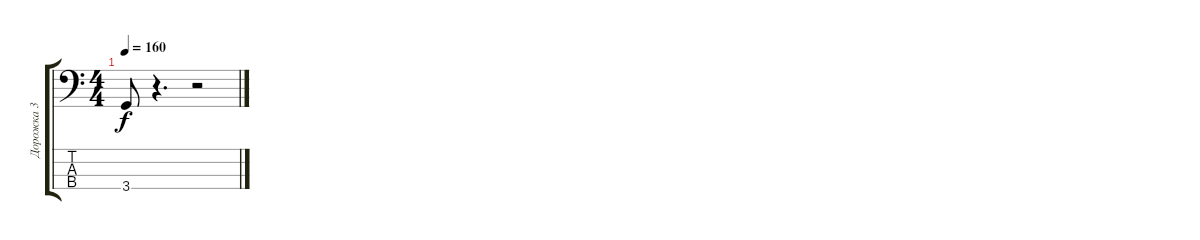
\track ("Дорожка 3" "Дорожка 3") {instrument electricbassfinger}
\staff {score tabs}
\tuning (G2 D2 A1 E1) {hide}
\ts (4 4)
\tempo 160
\clef f4
\ks c
3.4.8{dy f} r.4{d} r.2
